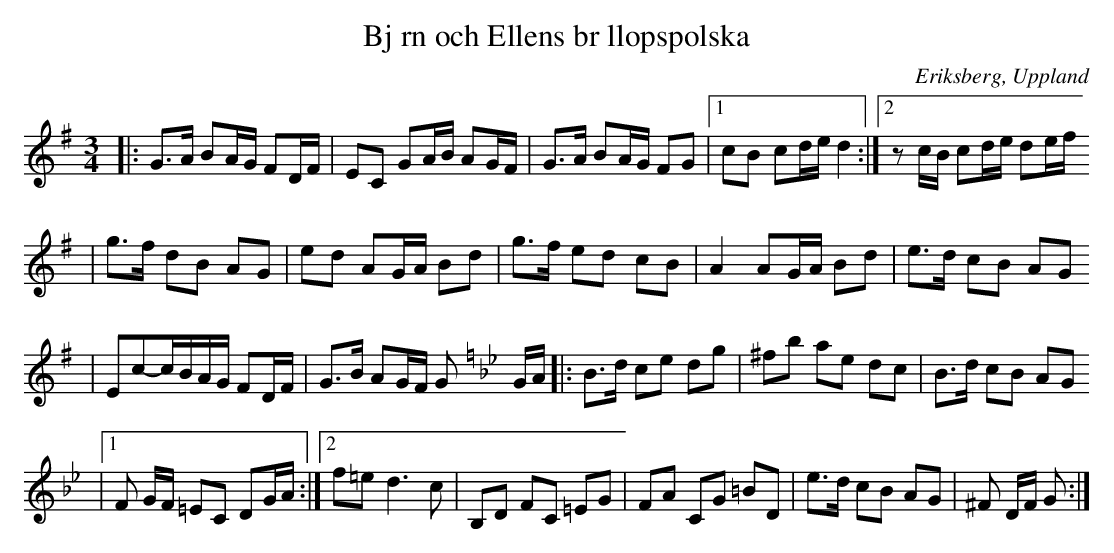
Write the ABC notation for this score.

X:1
T:Bj rn och Ellens br llopspolska
O:Eriksberg, Uppland
M:3/4
L:1/8
K:G
|: G>A BA/G/ FD/F/    | EC GA/B/ AG/F/                | G>A BA/G/ FG |1 cB cd/e/ d2 :|2 z c/B/ cd/e/ de/f/
| g>f dB AG                 | ed AG/A/ Bd                     | g>f ed cB         | A2 AG/A/ Bd  | e>d cB AG
| Ec-c/B/A/G/ FD/F/ | G>B AG/F/ G [K: Gm] G/A/ |: B>d ce dg       | ^fb ae dc        | B>d cB AG
|1 F G/F/ =EC DG/A/ :|2 f=e d3 c                          | B,D FC =EG      | FA CG =BD     | e>d cB AG       | ^F D/F/ G                     :|
